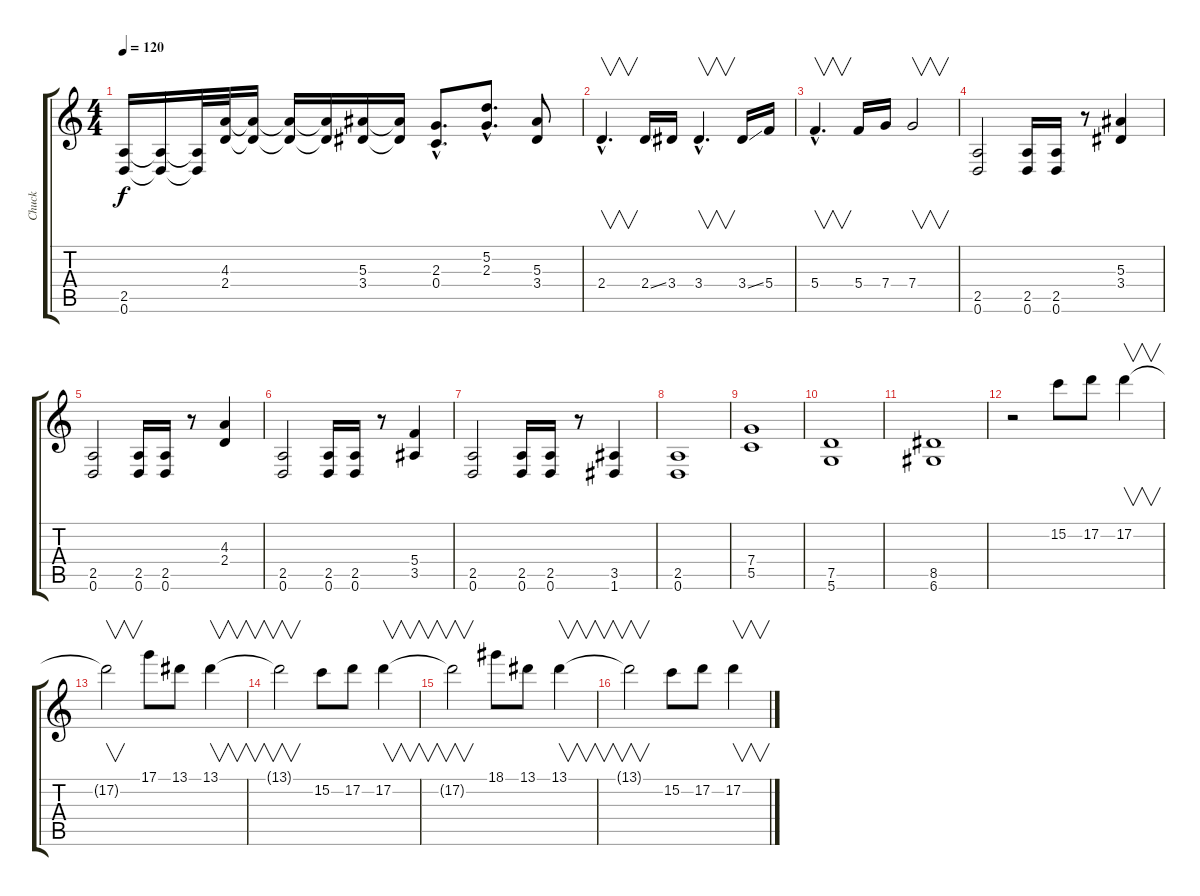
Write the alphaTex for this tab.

\track ("Chuck" "Chuck") {instrument distortionguitar}
\staff {score tabs}
\tuning (D4 A3 F3 C3 G2 D2) {hide}
\ts (4 4)
\tempo 120
\clef g2
\ks c
(2.5{t} 0.6{t}).16{dy f} (2.5{t} 0.6{t}).16 (2.5{t} 0.6{t}).32 (4.3 2.4).32 (4.3{t} 2.4{t}).16 (4.3{t} 2.4{t}).16 (4.3{t} 2.4{t}).16 (5.3 3.4).16 (5.3{t} 3.4{t}).16 (2.3{hac} 0.4{hac}).8{d} (5.2{hac} 2.3{hac}).8{d} (5.3 3.4).8 |
2.4{hac}.4{v d} 2.4{ss}.16 3.4.16 3.4{hac}.4{v d} 3.4{ss}.16 5.4.16 |
5.4{hac}.4{v d} 5.4.16 7.4.16 7.4.2{v} |
(2.5 0.6).2 (2.5 0.6).16 (2.5 0.6).16 r.8 (5.3 3.4).4 |
(2.5 0.6).2 (2.5 0.6).16 (2.5 0.6).16 r.8 (4.3 2.4).4 |
(2.5 0.6).2 (2.5 0.6).16 (2.5 0.6).16 r.8 (5.4 3.5).4 |
(2.5 0.6).2 (2.5 0.6).16 (2.5 0.6).16 r.8 (3.5 1.6).4 |
(2.5 0.6).1 |
(7.4 5.5).1 |
(7.5 5.6).1 |
(8.5 6.6).1 |
r.2 15.2.8 17.2.8 17.2.4{v} |
17.2{t}.2{v} 17.1.8 13.1.8 13.1.4{v} |
13.1{t}.2{v} 15.2.8 17.2.8 17.2.4{v} |
17.2{t}.2{v} 18.1.8 13.1.8 13.1.4{v} |
13.1{t}.2{v} 15.2.8 17.2.8 17.2.4{v}
